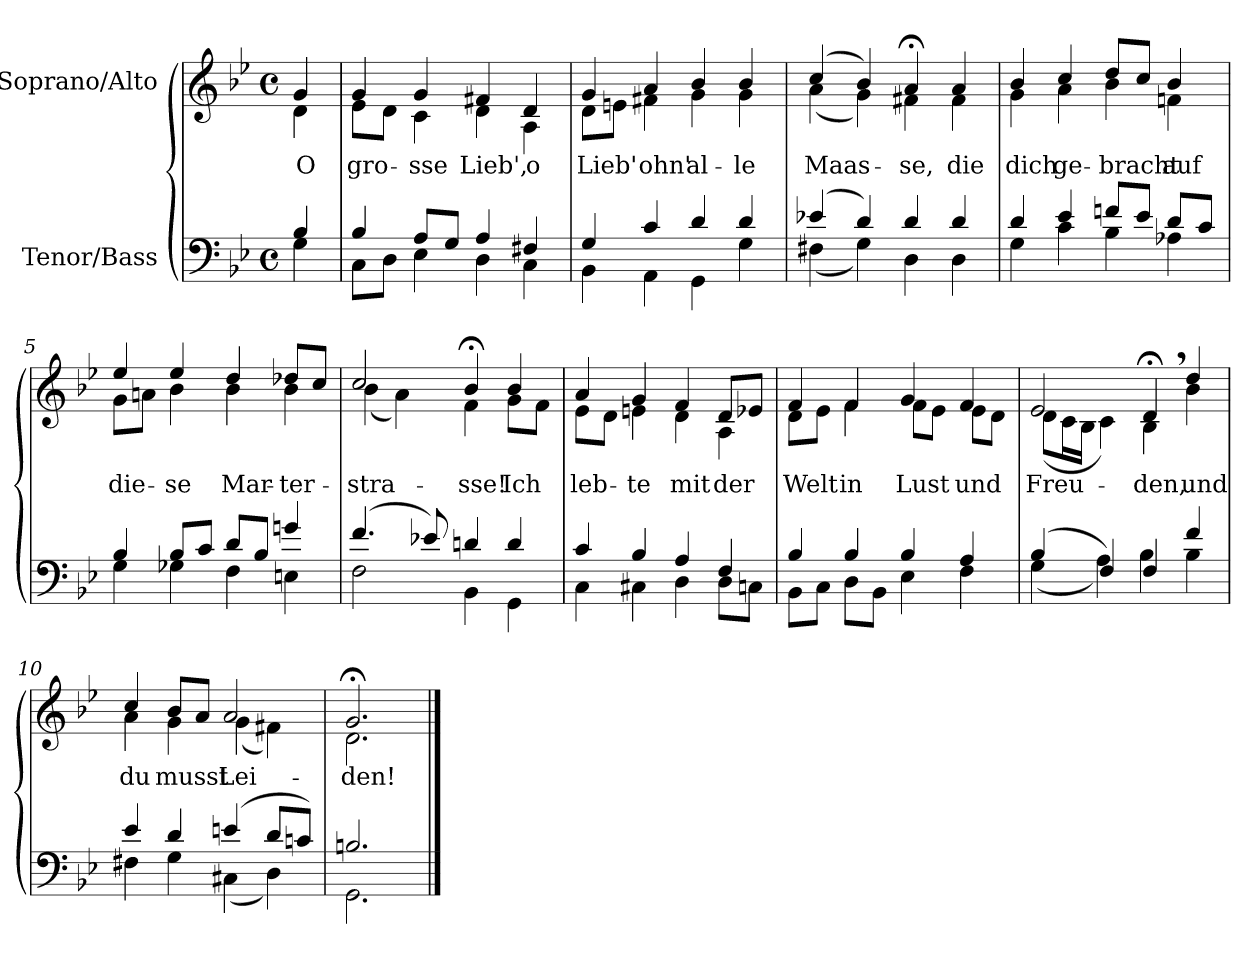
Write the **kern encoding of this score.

**kern	**kern	**text
*part2	*part1	*part1
*staff2	*staff1	*staff1
*I"Tenor/Bass	*I"Soprano/Alto	*
*clefF4	*clefG2	*
*k[b-e-]	*k[b-e-]	*
*M4/4	*M4/4	*
*met(c)	*met(c)	*
=	=	=
*^	*	*
!	!	!	!LO:LY:b
*	*	*^	*
4B-/	4G\	4g/	4d\	O
=1	=1	=1	=1	=1
!	!	!	!	!LO:LY:b
4B-/	8C\L	4g/	8e-\L	gro-
.	8D\J	.	8d\J	.
!	!	!	!	!LO:LY:b
8A/L	4E-\	4g/	4c\	sse
8G/J	.	.	.	.
!	!	!	!	!LO:LY:b
4A/	4D\	4f#X/	4d\	Lieb',
!	!	!	!	!LO:LY:b
4F#X/	4C\	4d/	4A\	o
=2	=2	=2	=2	=2
!	!	!	!	!LO:LY:b
4G/	4BB-\	4g/	8d\L	Lieb'
.	.	.	8en\J	.
!	!	!	!	!LO:LY:b
4c/	4AA\	4a/	4f#X\	ohn'
!	!	!	!	!LO:LY:b
4d/	4GG\	4b-/	4g\	al-
!	!	!	!	!LO:LY:b
4d/	4G\	4b-/	4g\	-le
=3	=3	=3	=3	=3
!	!	!	!	!LO:LY:b
(4e-X/	(4F#X\	(4cc/	(4a\	Maas-
4d/)	4G\)	4b-/)	4g\)	.
!	!	!	!	!LO:LY:b
4d/	4D\	4a;</	4f#X\	-se,
!	!	!	!	!LO:LY:b
4d/	4D\	4a/	4f#\	die
!!LO:LB:g=z	!!
=4	=4	=4	=4	=4
!	!	!	!	!LO:LY:b
4d/	4G\	4b-/	4g\	dich
!	!	!	!	!LO:LY:b
4e-/	4c\	4cc/	4a\	ge-
!	!	!	!	!LO:LY:b
8fn/L	4B-\	8dd/L	4b-\	-bracht
8e-/J	.	8cc/J	.	.
!	!	!	!	!LO:LY:b
8d/L	4A-X\	4b-/	4fn\	auf
8c/J	.	.	.	.
=5	=5	=5	=5	=5
!	!	!	!	!LO:LY:b
4B-/	4G\	4ee-/	8g\L	die-
.	.	.	8an\J	.
!	!	!	!	!LO:LY:b
8B-/L	4G-X\	4ee-/	4b-\	-se
8c/J	.	.	.	.
!	!	!	!	!LO:LY:b
8d/L	4F\	4dd/	4b-\	Mar-
8B-/J	.	.	.	.
!	!	!	!	!LO:LY:b
4gn/	4En\	8dd-X/L	4b-\	-ter-
.	.	8cc/J	.	.
=6	=6	=6	=6	=6
!	!	!	!	!LO:LY:b
(4.f/	2F\	2cc/	(4b-\	-stra-
.	.	.	4a\)	.
8e-X/)	.	.	.	.
!	!	!	!	!LO:LY:b
4dn/	4BB-\	4b-;</	4f\	-sse!
!	!	!	!	!LO:LY:b
4d/	4GG\	4b-/	8g\L	Ich
.	.	.	8f\J	.
=7	=7	=7	=7	=7
!	!	!	!	!LO:LY:b
4c/	4C\	4a/	8e-\L	leb-
.	.	.	8d\J	.
!	!	!	!	!LO:LY:b
4B-/	4C#X\	4g/	4en\	-te
!	!	!	!	!LO:LY:b
4A/	4D\	4f/	4d\	mit
!	!	!	!	!LO:LY:b
4F/	8D\L	8d/L	4A\	der
.	8Cn\J	8e-X/J	.	.
!!LO:LB:g=z	!!
=8	=8	=8	=8	=8
!	!	!	!	!LO:LY:b
4B-/	8BB-\L	4f/	8d\L	Welt
.	8C\J	.	8e-\J	.
!	!	!	!	!LO:LY:b
4B-/	8D\L	4f/	4f\	in
.	8BB-\J	.	.	.
!	!	!	!	!LO:LY:b
4B-/	4E-\	4g/	8f\L	Lust
.	.	.	8e-\J	.
!	!	!	!	!LO:LY:b
4A/	4F\	4f/	8e-\L	und
.	.	.	8d\J	.
=9	=9	=9	=9	=9
!	!	!	!	!LO:LY:b
(4B-/	(4G\	2e-/	(8d\L	Freu-
.	.	.	16c\L	.
.	.	.	16B-\JJ	.
4F/)	4A\)	.	4c\)	.
!	!	!	!	!LO:LY:b
4F/	4B-\	4d;<,/	4B-\	-den,
!	!	!	!	!LO:LY:b
4f/	4B-\	4dd/	4b-\	und
=10	=10	=10	=10	=10
!	!	!	!	!LO:LY:b
4e-/	4F#X\	4cc/	4a\	du
!	!	!	!	!LO:LY:b
4d/	4G\	8b-/L	4g\	musst
.	.	8a/J	.	.
!	!	!	!	!LO:LY:b
(4en/	(4C#X\	2a/	(4g\	Lei-
8d/L	4D\)	.	4f#X\)	.
8cn/J)	.	.	.	.
=11	=11	=11	=11	=11
!	!	!	!	!LO:LY:b
2.Bn/	2.GG\	2.g;</	2.d\	-den!
*v	*v	*	*	*
*	*v	*v	*
==	==	==
*-	*-	*-
